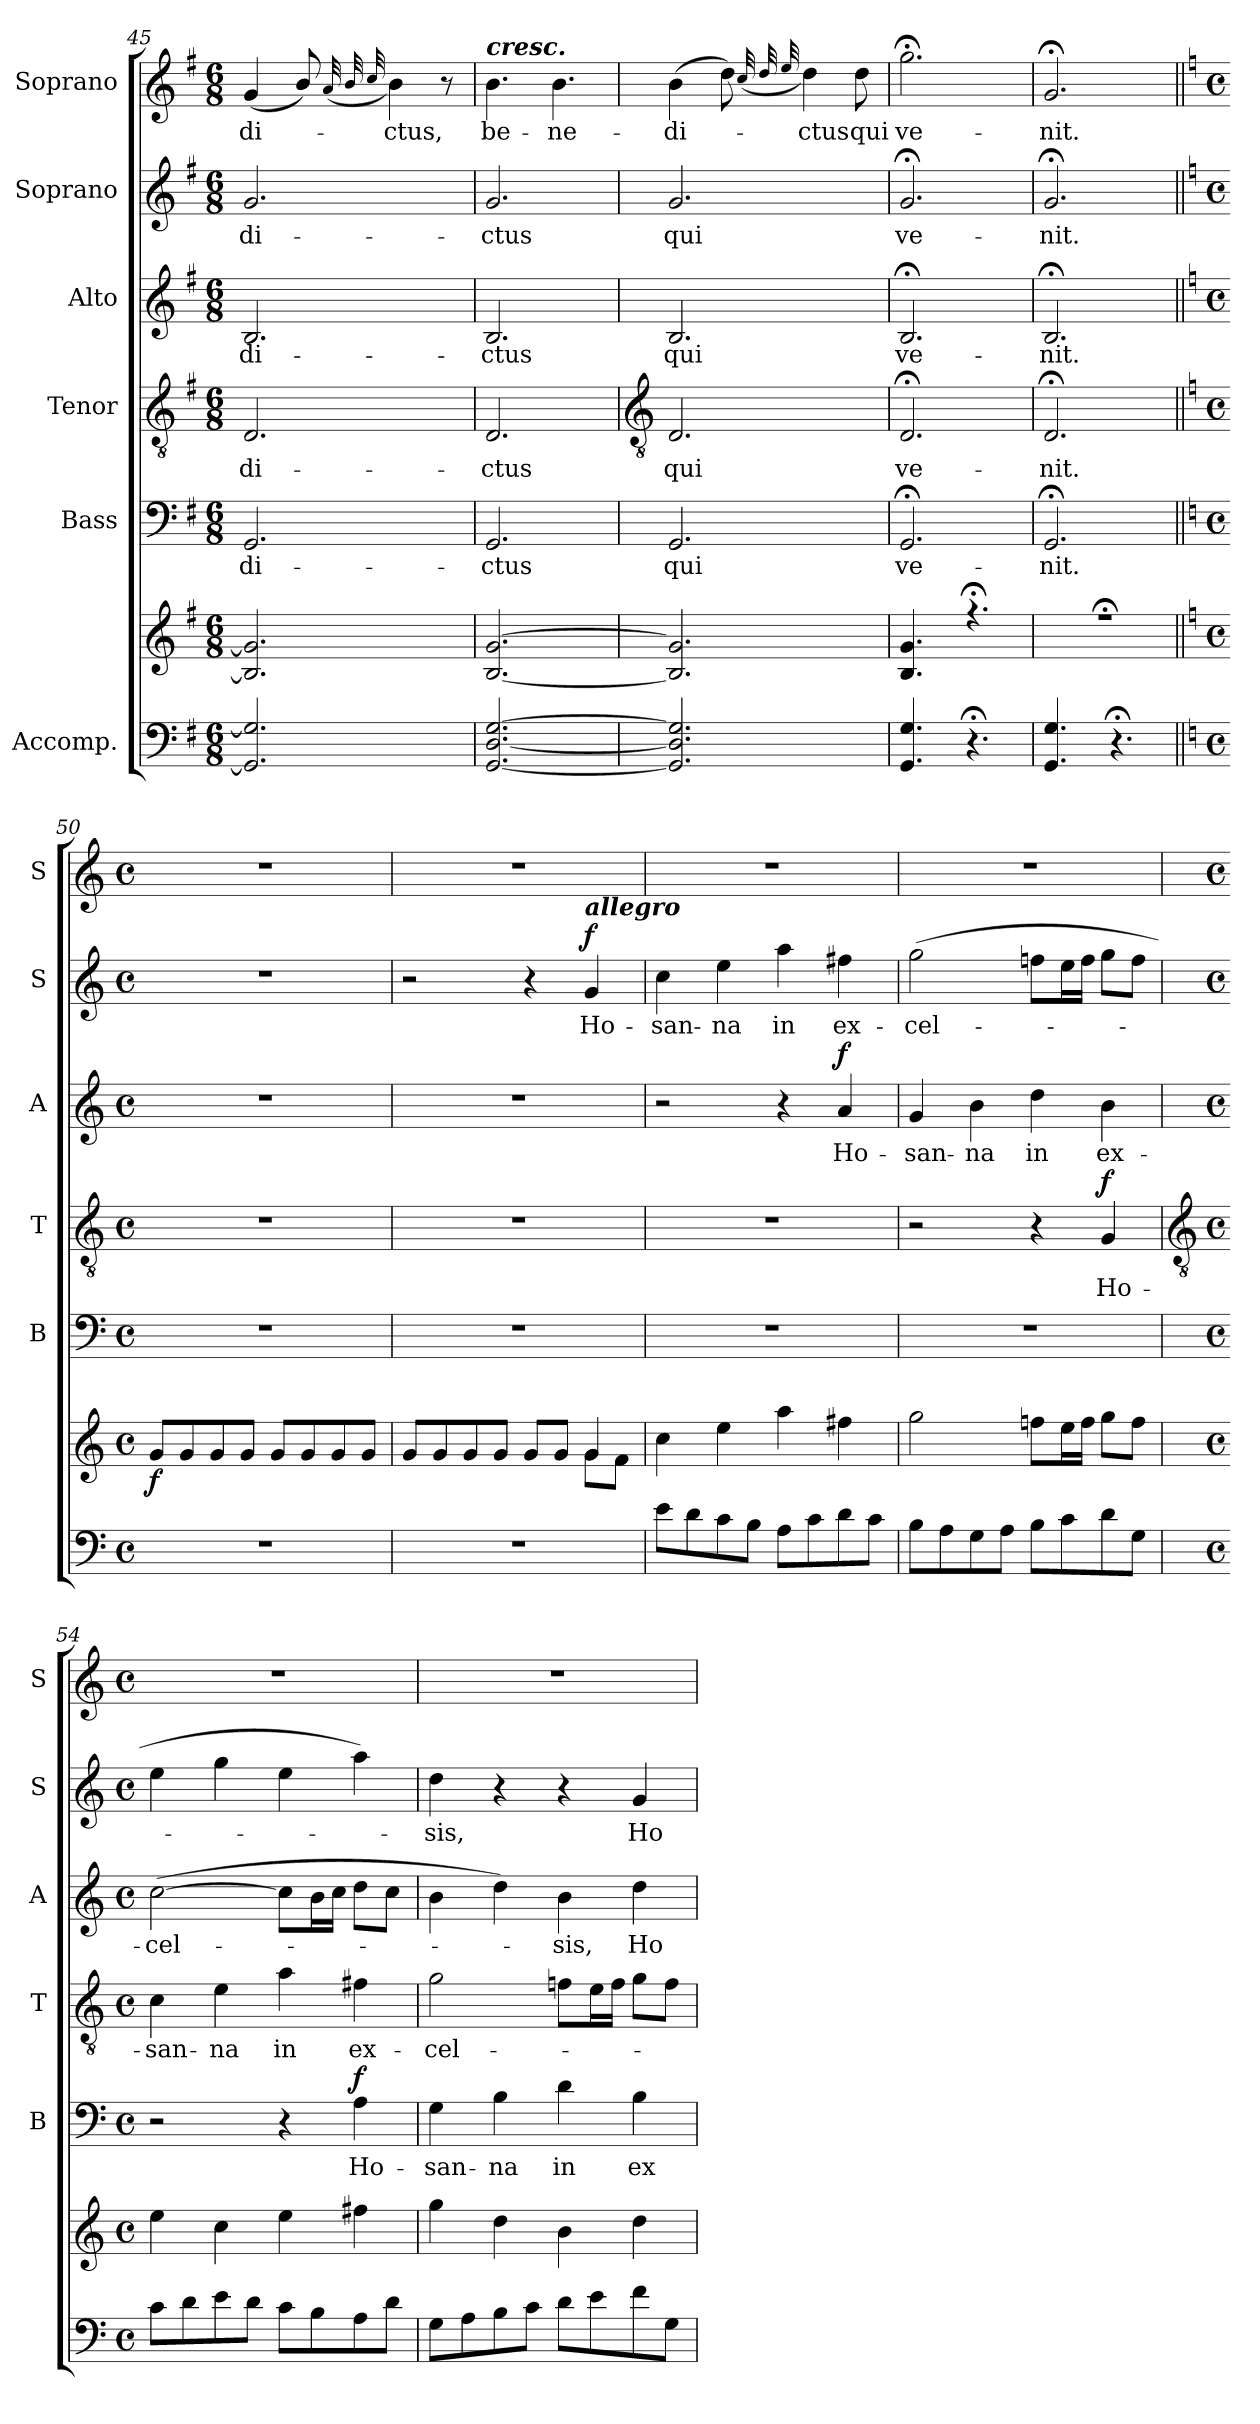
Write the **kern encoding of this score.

**kern	**kern	**dynam	**kern	**text	**dynam	**kern	**text	**dynam	**kern	**text	**dynam	**kern	**text	**dynam	**kern	**text
*part6	*part6	*part6	*part5	*part5	*part5	*part4	*part4	*part4	*part3	*part3	*part3	*part2	*part2	*part2	*part1	*part1
*staff7	*staff6	*staff6/7	*staff5	*staff5	*staff5	*staff4	*staff4	*staff4	*staff3	*staff3	*staff3	*staff2	*staff2	*staff2	*staff1	*staff1
*I"Accomp.	*	*	*I"Bass	*	*	*I"Tenor	*	*	*I"Alto	*	*	*I"Soprano	*	*	*I"Soprano	*
*	*	*	*I'B	*	*	*I'T	*	*	*I'A	*	*	*I'S	*	*	*I'S	*
*clefF4	*clefG2	*	*clefF4	*	*	*clefGv2	*	*	*clefG2	*	*	*clefG2	*	*	*clefG2	*
*k[f#]	*k[f#]	*	*k[f#]	*	*	*k[f#]	*	*	*k[f#]	*	*	*k[f#]	*	*	*k[f#]	*
*G:	*G:	*	*G:	*	*	*G:	*	*	*G:	*	*	*G:	*	*	*G:	*
*M6/8	*M6/8	*	*M6/8	*	*	*M6/8	*	*	*M6/8	*	*	*M6/8	*	*	*M6/8	*
=45	=45	=45	=45	=45	=45	=45	=45	=45	=45	=45	=45	=45	=45	=45	=45	=45
!	!	!	!	!LO:LY:b	!	!	!LO:LY:b	!	!	!LO:LY:b	!	!	!LO:LY:b	!	!	!LO:LY:b
2.GG] 2.G]	2.B] 2.g]	.	2.GG	-di-	.	2.D	-di-	.	2.B	-di-	.	2.g	-di-	.	(<4g	-di-
.	.	.	.	.	.	.	.	.	.	.	.	.	.	.	8b/L)	.
.	.	.	.	.	.	.	.	.	.	.	.	.	.	.	(<32qqa/LL	.
.	.	.	.	.	.	.	.	.	.	.	.	.	.	.	32qqb/	.
.	.	.	.	.	.	.	.	.	.	.	.	.	.	.	32qqcc/JJJ	.
!	!	!	!	!	!	!	!	!	!	!	!	!	!	!	!	!LO:LY:b
.	.	.	.	.	.	.	.	.	.	.	.	.	.	.	4b)	ctus,
.	.	.	.	.	.	.	.	.	.	.	.	.	.	.	8r	.
=46	=46	=46	=46	=46	=46	=46	=46	=46	=46	=46	=46	=46	=46	=46	=46	=46
!	!	!	!	!	!	!	!	!	!	!	!	!	!	!	!LO:TX:a:Bi:t=cresc.	!
!	!	!	!	!LO:LY:b	!	!	!LO:LY:b	!	!	!LO:LY:b	!	!	!LO:LY:b	!	!	!LO:LY:b
[2.GG [2.D [2.G	[2.B [2.g	.	2.GG	-ctus	.	2.D	-ctus	.	2.B	-ctus	.	2.g	-ctus	.	4.b	be-
!	!	!	!	!	!	!	!	!	!	!	!	!	!	!	!	!LO:LY:b
.	.	.	.	.	.	.	.	.	.	.	.	.	.	.	4.b	-ne-
!!LO:LB:g=z
=47	=47	=47	=47	=47	=47	=47	=47	=47	=47	=47	=47	=47	=47	=47	=47	=47
*	*	*	*	*	*	*clefGv2	*	*	*	*	*	*	*	*	*	*
*	*^	*	*	*	*	*	*	*	*	*	*	*	*	*	*	*
!	!	!LO:N:vis=1	!	!	!LO:LY:b	!	!	!LO:LY:b	!	!	!LO:LY:b	!	!	!LO:LY:b	!	!	!LO:LY:b
2.GG] 2.D] 2.G]	2.B] 2.g]	2.ryy	.	2.GG	qui	.	2.D	qui	.	2.B	qui	.	2.g	qui	.	(>4b	-di-
.	.	.	.	.	.	.	.	.	.	.	.	.	.	.	.	8ddL)	.
.	.	.	.	.	.	.	.	.	.	.	.	.	.	.	.	(<32qqcc/LL	.
.	.	.	.	.	.	.	.	.	.	.	.	.	.	.	.	32qqdd/	.
.	.	.	.	.	.	.	.	.	.	.	.	.	.	.	.	32qqee/JJJ	.
!	!	!	!	!	!	!	!	!	!	!	!	!	!	!	!	!	!LO:LY:b
.	.	.	.	.	.	.	.	.	.	.	.	.	.	.	.	4dd)	ctus
!	!	!	!	!	!	!	!	!	!	!	!	!	!	!	!	!	!LO:LY:b
.	.	.	.	.	.	.	.	.	.	.	.	.	.	.	.	8dd	qui
=48	=48	=48	=48	=48	=48	=48	=48	=48	=48	=48	=48	=48	=48	=48	=48	=48	=48
!	!	!LO:N:vis=1	!	!	!LO:LY:b	!	!	!LO:LY:b	!	!	!LO:LY:b	!	!	!LO:LY:b	!	!	!LO:LY:b
4.GG 4.G	4.B 4.g	2.ryy	.	2.GG;<	ve-	.	2.D;<	ve-	.	2.B;<	ve-	.	2.g;<	ve-	.	2.gg;<	ve-
4.r;	4.r;<	.	.	.	.	.	.	.	.	.	.	.	.	.	.	.	.
=49	=49	=49	=49	=49	=49	=49	=49	=49	=49	=49	=49	=49	=49	=49	=49	=49	=49
!	!LO:N:vis=1	!	!	!	!LO:LY:b	!	!	!LO:LY:b	!	!	!LO:LY:b	!	!	!LO:LY:b	!	!	!LO:LY:b
4.GG 4.G	2.r;<	2.ryy	.	2.GG;<	-nit.	.	2.D;<	-nit.	.	2.B;<	-nit.	.	2.g;<	-nit.	.	2.g;<	-nit.
4.r;	.	.	.	.	.	.	.	.	.	.	.	.	.	.	.	.	.
=50||	=50||	=50||	=50||	=50||	=50||	=50||	=50||	=50||	=50||	=50||	=50||	=50||	=50||	=50||	=50||	=50||	=50||
*k[]	*k[]	*	*	*k[]	*	*	*k[]	*	*	*k[]	*	*	*k[]	*	*	*k[]	*
*C:	*C:	*	*	*C:	*	*	*C:	*	*	*C:	*	*	*C:	*	*	*C:	*
*M4/4	*M4/4	*	*	*M4/4	*	*	*M4/4	*	*	*M4/4	*	*	*M4/4	*	*	*M4/4	*
*met(c)	*met(c)	*	*	*met(c)	*	*	*met(c)	*	*	*met(c)	*	*	*met(c)	*	*	*met(c)	*
!	!	!	!LO:DY:b	!	!	!	!	!	!	!	!	!	!	!	!	!	!
1r	8gL	1ryy	f	1r	.	.	1r	.	.	1r	.	.	1r	.	.	1r	.
.	8g	.	.	.	.	.	.	.	.	.	.	.	.	.	.	.	.
.	8g	.	.	.	.	.	.	.	.	.	.	.	.	.	.	.	.
.	8gJ	.	.	.	.	.	.	.	.	.	.	.	.	.	.	.	.
.	8gL	.	.	.	.	.	.	.	.	.	.	.	.	.	.	.	.
.	8g	.	.	.	.	.	.	.	.	.	.	.	.	.	.	.	.
.	8g	.	.	.	.	.	.	.	.	.	.	.	.	.	.	.	.
.	8gJ	.	.	.	.	.	.	.	.	.	.	.	.	.	.	.	.
=51	=51	=51	=51	=51	=51	=51	=51	=51	=51	=51	=51	=51	=51	=51	=51	=51	=51
1r	8gL	2.ryy	.	1r	.	.	1r	.	.	1r	.	.	2r	.	.	1r	.
.	8g	.	.	.	.	.	.	.	.	.	.	.	.	.	.	.	.
.	8g	.	.	.	.	.	.	.	.	.	.	.	.	.	.	.	.
.	8gJ	.	.	.	.	.	.	.	.	.	.	.	.	.	.	.	.
.	8gL	.	.	.	.	.	.	.	.	.	.	.	4r	.	.	.	.
.	8gJ	.	.	.	.	.	.	.	.	.	.	.	.	.	.	.	.
!	!	!	!	!	!	!	!	!	!	!	!	!	!LO:TX:a:Bi:t=allegro	!	!	!	!
!	!	!	!	!	!	!	!	!	!	!	!	!	!	!LO:LY:b	!LO:DY:b	!	!
.	4g	8g\L	.	.	.	.	.	.	.	.	.	.	4g	Ho-	f	.	.
.	.	8f\J	.	.	.	.	.	.	.	.	.	.	.	.	.	.	.
=52	=52	=52	=52	=52	=52	=52	=52	=52	=52	=52	=52	=52	=52	=52	=52	=52	=52
!	!	!	!	!	!	!	!	!	!	!	!	!	!	!LO:LY:b	!	!	!
*	*v	*v	*	*	*	*	*	*	*	*	*	*	*	*	*	*	*
8eL	4cc	.	1r	.	.	1r	.	.	2r	.	.	4cc	-san-	.	1r	.
8d	.	.	.	.	.	.	.	.	.	.	.	.	.	.	.	.
!	!	!	!	!	!	!	!	!	!	!	!	!	!LO:LY:b	!	!	!
8c	4ee	.	.	.	.	.	.	.	.	.	.	4ee	-na	.	.	.
8BJ	.	.	.	.	.	.	.	.	.	.	.	.	.	.	.	.
!	!	!	!	!	!	!	!	!	!	!	!	!	!LO:LY:b	!	!	!
8AL	4aa	.	.	.	.	.	.	.	4r	.	.	4aa	in	.	.	.
8c	.	.	.	.	.	.	.	.	.	.	.	.	.	.	.	.
!	!	!	!	!	!	!	!	!	!	!LO:LY:b	!LO:DY:b	!	!LO:LY:b	!	!	!
8d	4ff#X	.	.	.	.	.	.	.	4a	Ho-	f	4ff#X	ex-	.	.	.
8cJ	.	.	.	.	.	.	.	.	.	.	.	.	.	.	.	.
=53	=53	=53	=53	=53	=53	=53	=53	=53	=53	=53	=53	=53	=53	=53	=53	=53
!	!	!	!	!	!	!	!	!	!	!LO:LY:b	!	!	!LO:LY:b	!	!	!
8BL	2gg	.	1r	.	.	2r	.	.	4g	-san-	.	(>2gg	-cel-	.	1r	.
8A	.	.	.	.	.	.	.	.	.	.	.	.	.	.	.	.
!	!	!	!	!	!	!	!	!	!	!LO:LY:b	!	!	!	!	!	!
8G	.	.	.	.	.	.	.	.	4b	-na	.	.	.	.	.	.
8AJ	.	.	.	.	.	.	.	.	.	.	.	.	.	.	.	.
!	!	!	!	!	!	!	!	!	!	!LO:LY:b	!	!	!	!	!	!
8BL	8ffnL	.	.	.	.	4r	.	.	4dd	in	.	8ffnL	.	.	.	.
8c	16eeL	.	.	.	.	.	.	.	.	.	.	16eeL	.	.	.	.
.	16ffJJ	.	.	.	.	.	.	.	.	.	.	16ffJJ	.	.	.	.
!	!	!	!	!	!	!	!LO:LY:b	!LO:DY:b	!	!LO:LY:b	!	!	!	!	!	!
8d	8ggL	.	.	.	.	4G	Ho-	f	4b	ex-	.	8ggL	.	.	.	.
8GJ	8ffJ	.	.	.	.	.	.	.	.	.	.	8ffJ	.	.	.	.
!!LO:LB:g=z
=54	=54	=54	=54	=54	=54	=54	=54	=54	=54	=54	=54	=54	=54	=54	=54	=54
*	*	*	*	*	*	*clefGv2	*	*	*	*	*	*	*	*	*	*
*M4/4	*M4/4	*	*M4/4	*	*	*M4/4	*	*	*M4/4	*	*	*M4/4	*	*	*M4/4	*
*met(c)	*met(c)	*	*met(c)	*	*	*met(c)	*	*	*met(c)	*	*	*met(c)	*	*	*met(c)	*
!	!	!	!	!	!	!	!LO:LY:b	!	!	!LO:LY:b	!	!	!	!	!	!
8cL	4ee	.	2r	.	.	4c	-san-	.	(>[2cc	-cel-	.	4ee	.	.	1r	.
8d	.	.	.	.	.	.	.	.	.	.	.	.	.	.	.	.
!	!	!	!	!	!	!	!LO:LY:b	!	!	!	!	!	!	!	!	!
8e	4cc	.	.	.	.	4e	-na	.	.	.	.	4gg	.	.	.	.
8dJ	.	.	.	.	.	.	.	.	.	.	.	.	.	.	.	.
!	!	!	!	!	!	!	!LO:LY:b	!	!	!	!	!	!	!	!	!
8cL	4ee	.	4r	.	.	4a	in	.	8ccL]	.	.	4ee	.	.	.	.
8B	.	.	.	.	.	.	.	.	16bL	.	.	.	.	.	.	.
.	.	.	.	.	.	.	.	.	16ccJJ	.	.	.	.	.	.	.
!	!	!	!	!LO:LY:b	!LO:DY:b	!	!LO:LY:b	!	!	!	!	!	!	!	!	!
8A	4ff#X	.	4A	Ho-	f	4f#X	ex-	.	8ddL	.	.	4aa)	.	.	.	.
8dJ	.	.	.	.	.	.	.	.	8ccJ	.	.	.	.	.	.	.
=55	=55	=55	=55	=55	=55	=55	=55	=55	=55	=55	=55	=55	=55	=55	=55	=55
!	!	!	!	!LO:LY:b	!	!	!LO:LY:b	!	!	!	!	!	!LO:LY:b	!	!	!
8GL	4gg	.	4G	-san-	.	2g	-cel-	.	4b	.	.	4dd	sis,	.	1r	.
8A	.	.	.	.	.	.	.	.	.	.	.	.	.	.	.	.
!	!	!	!	!LO:LY:b	!	!	!	!	!	!	!	!	!	!	!	!
8B	4dd	.	4B	-na	.	.	.	.	4dd)	.	.	4r	.	.	.	.
8cJ	.	.	.	.	.	.	.	.	.	.	.	.	.	.	.	.
!	!	!	!	!LO:LY:b	!	!	!	!	!	!LO:LY:b	!	!	!	!	!	!
8dL	4b	.	4d	in	.	8fnL	.	.	4b	sis,	.	4r	.	.	.	.
8e	.	.	.	.	.	16eL	.	.	.	.	.	.	.	.	.	.
.	.	.	.	.	.	16fJJ	.	.	.	.	.	.	.	.	.	.
!	!	!	!	!LO:LY:b	!	!	!	!	!	!LO:LY:b	!	!	!LO:LY:b	!	!	!
8f	4dd	.	4B	ex-	.	8gL	.	.	4dd	Ho-	.	4g	Ho-	.	.	.
8GJ	.	.	.	.	.	8fJ	.	.	.	.	.	.	.	.	.	.
=	=	=	=	=	=	=	=	=	=	=	=	=	=	=	=	=
*-	*-	*-	*-	*-	*-	*-	*-	*-	*-	*-	*-	*-	*-	*-	*-	*-
